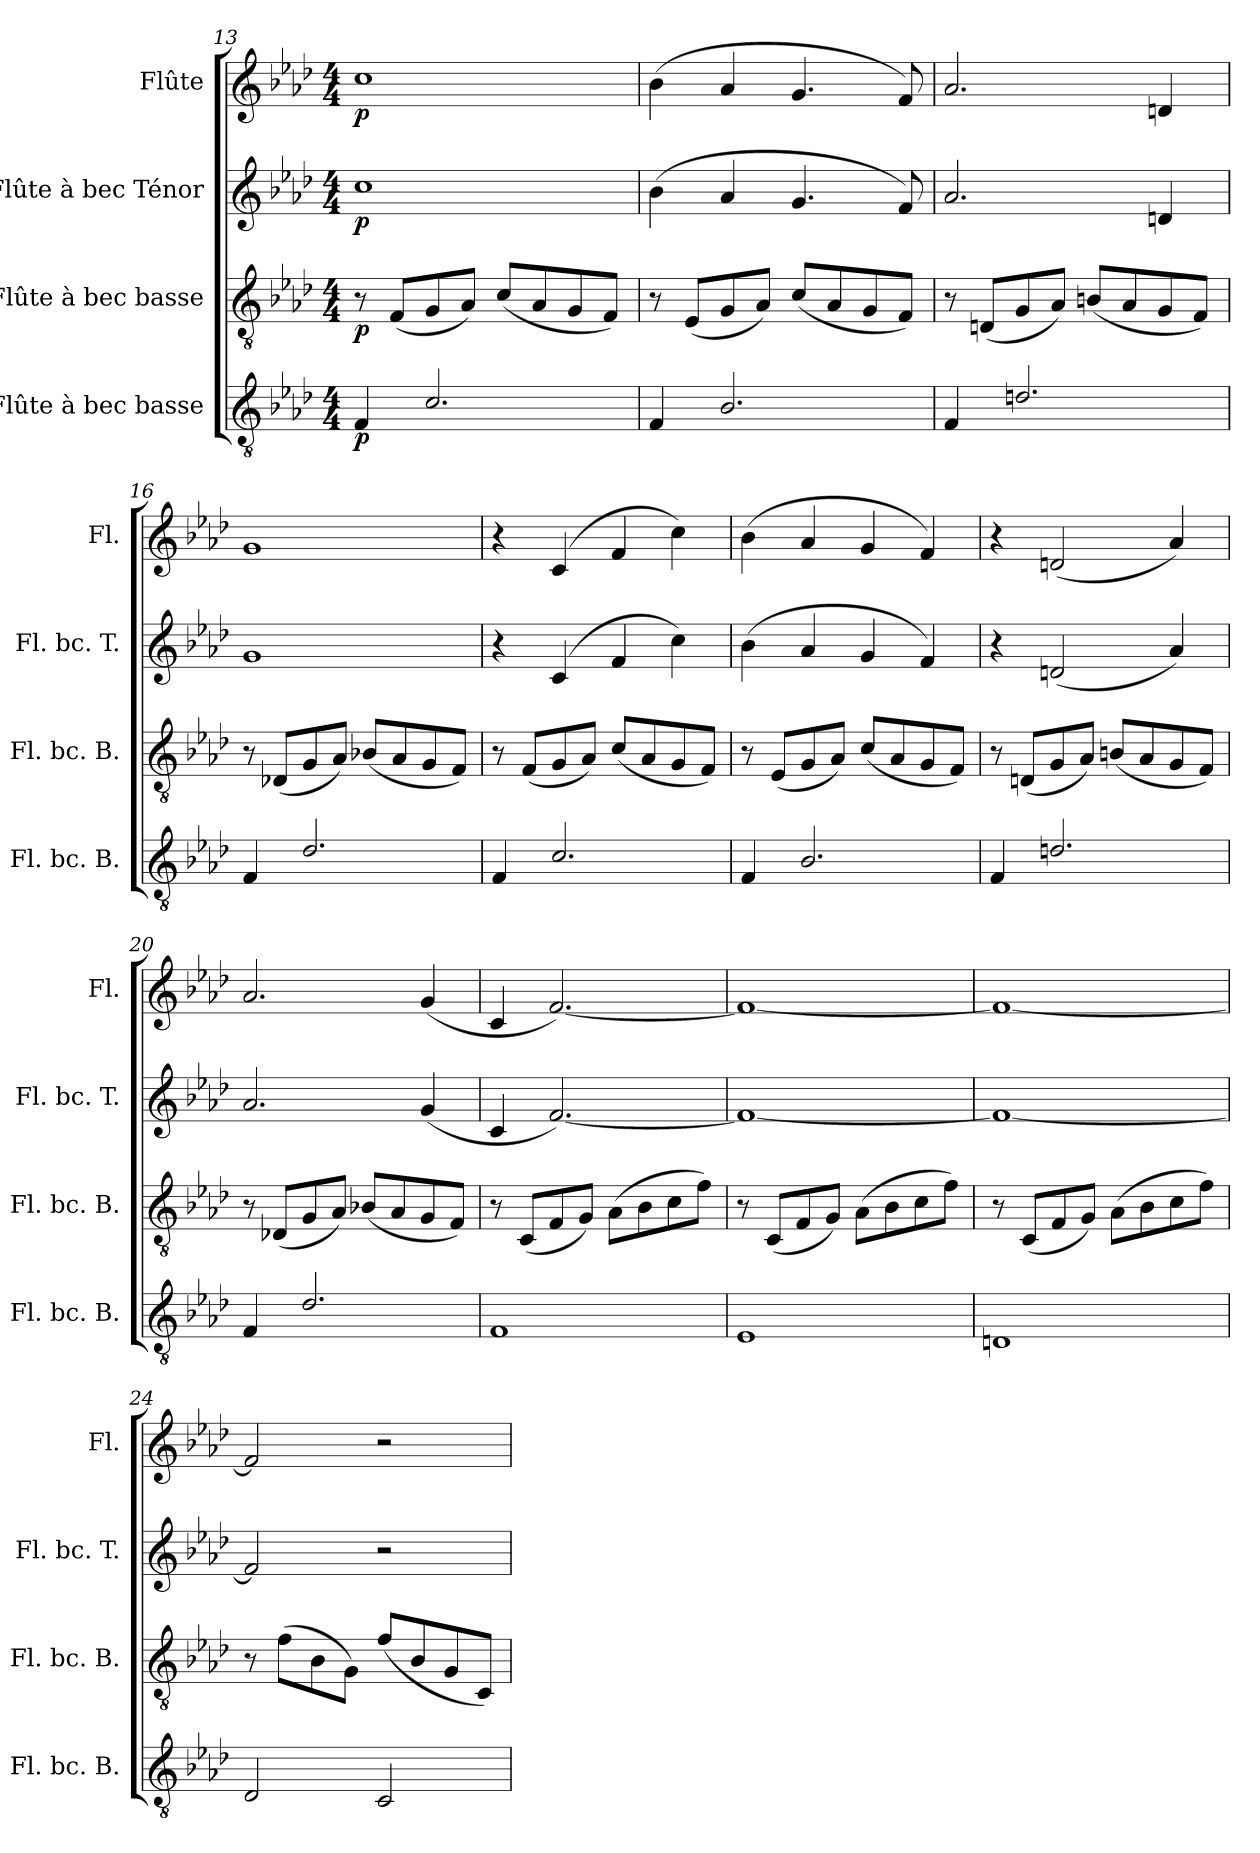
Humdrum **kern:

**kern	**dynam	**kern	**dynam	**kern	**dynam	**kern	**dynam
*part4	*part4	*part3	*part3	*part2	*part2	*part1	*part1
*staff4	*staff4	*staff3	*staff3	*staff2	*staff2	*staff1	*staff1
*I"Flûte à bec basse	*	*I"Flûte à bec basse	*	*I"Flûte à bec Ténor	*	*I"Flûte	*
*I'Fl. bc. B.	*	*I'Fl. bc. B.	*	*I'Fl. bc. T.	*	*I'Fl.	*
*clefGv2	*	*clefGv2	*	*clefG2	*	*clefG2	*
*k[b-e-a-d-]	*	*k[b-e-a-d-]	*	*k[b-e-a-d-]	*	*k[b-e-a-d-]	*
*M4/4	*	*M4/4	*	*M4/4	*	*M4/4	*
=13	=13	=13	=13	=13	=13	=13	=13
*^	*	*	*	*	*	*	*
!	!	!LO:DY:b	!	!LO:DY:b	!	!LO:DY:b	!	!LO:DY:b
4F/	4ryy	p	8r	p	1cc	p	1cc	p
.	.	.	(8F/L	.	.	.	.	.
4ryy	2.c/	.	8G/	.	.	.	.	.
.	.	.	8A-/J)	.	.	.	.	.
2ryy	.	.	(8c/L	.	.	.	.	.
.	.	.	8A-/	.	.	.	.	.
.	.	.	8G/	.	.	.	.	.
.	.	.	8F/J)	.	.	.	.	.
!!LO:LB:g=z
=14	=14	=14	=14	=14	=14	=14	=14	=14
4F/	4ryy	.	8r	.	(4b-\	.	(4b-\	.
.	.	.	(8E-/L	.	.	.	.	.
4ryy	2.B-/	.	8G/	.	4a-/	.	4a-/	.
.	.	.	8A-/J)	.	.	.	.	.
2ryy	.	.	(8c/L	.	4.g/	.	4.g/	.
.	.	.	8A-/	.	.	.	.	.
.	.	.	8G/	.	.	.	.	.
.	.	.	8F/J)	.	8f/)	.	8f/)	.
=15	=15	=15	=15	=15	=15	=15	=15	=15
4F/	4ryy	.	8r	.	2.a-/	.	2.a-/	.
.	.	.	(8Dn/L	.	.	.	.	.
4ryy	2.dn/	.	8G/	.	.	.	.	.
.	.	.	8A-/J)	.	.	.	.	.
2ryy	.	.	(8Bn/L	.	.	.	.	.
.	.	.	8A-/	.	.	.	.	.
.	.	.	8G/	.	4dn/	.	4dn/	.
.	.	.	8F/J)	.	.	.	.	.
=16	=16	=16	=16	=16	=16	=16	=16	=16
4F/	4ryy	.	8r	.	1g	.	1g	.
.	.	.	(8D-X/L	.	.	.	.	.
4ryy	2.d-/	.	8G/	.	.	.	.	.
.	.	.	8A-/J)	.	.	.	.	.
2ryy	.	.	(8B-X/L	.	.	.	.	.
.	.	.	8A-/	.	.	.	.	.
.	.	.	8G/	.	.	.	.	.
.	.	.	8F/J)	.	.	.	.	.
=17	=17	=17	=17	=17	=17	=17	=17	=17
4F/	4ryy	.	8r	.	4r	.	4r	.
.	.	.	(8F/L	.	.	.	.	.
4ryy	2.c/	.	8G/	.	(4c/	.	(4c/	.
.	.	.	8A-/J)	.	.	.	.	.
2ryy	.	.	(8c/L	.	4f/	.	4f/	.
.	.	.	8A-/	.	.	.	.	.
.	.	.	8G/	.	4cc\)	.	4cc\)	.
.	.	.	8F/J)	.	.	.	.	.
=18	=18	=18	=18	=18	=18	=18	=18	=18
4F/	4ryy	.	8r	.	(4b-\	.	(4b-\	.
.	.	.	(8E-/L	.	.	.	.	.
4ryy	2.B-/	.	8G/	.	4a-/	.	4a-/	.
.	.	.	8A-/J)	.	.	.	.	.
2ryy	.	.	(8c/L	.	4g/	.	4g/	.
.	.	.	8A-/	.	.	.	.	.
.	.	.	8G/	.	4f/)	.	4f/)	.
.	.	.	8F/J)	.	.	.	.	.
=19	=19	=19	=19	=19	=19	=19	=19	=19
4F/	4ryy	.	8r	.	4r	.	4r	.
.	.	.	(8Dn/L	.	.	.	.	.
4ryy	2.dn/	.	8G/	.	(2dn/	.	(2dn/	.
.	.	.	8A-/J)	.	.	.	.	.
2ryy	.	.	(8Bn/L	.	.	.	.	.
.	.	.	8A-/	.	.	.	.	.
.	.	.	8G/	.	4a-/)	.	4a-/)	.
.	.	.	8F/J)	.	.	.	.	.
!!LO:LB:g=z
=20	=20	=20	=20	=20	=20	=20	=20	=20
4F/	4ryy	.	8r	.	2.a-/	.	2.a-/	.
.	.	.	(8D-X/L	.	.	.	.	.
4ryy	2.d-/	.	8G/	.	.	.	.	.
.	.	.	8A-/J)	.	.	.	.	.
2ryy	.	.	(8B-X/L	.	.	.	.	.
.	.	.	8A-/	.	.	.	.	.
.	.	.	8G/	.	(4g/	.	(4g/	.
.	.	.	8F/J)	.	.	.	.	.
*v	*v	*	*	*	*	*	*	*
=21	=21	=21	=21	=21	=21	=21	=21
1F	.	8r	.	4c/	.	4c/	.
.	.	(8C/L	.	.	.	.	.
.	.	8F/	.	[2.f/)	.	[2.f/)	.
.	.	8G/J)	.	.	.	.	.
.	.	(8A-\L	.	.	.	.	.
.	.	8B-\	.	.	.	.	.
.	.	8c\	.	.	.	.	.
.	.	8f\J)	.	.	.	.	.
=22	=22	=22	=22	=22	=22	=22	=22
1E-	.	8r	.	1f_	.	1f_	.
.	.	(8C/L	.	.	.	.	.
.	.	8F/	.	.	.	.	.
.	.	8G/J)	.	.	.	.	.
.	.	(8A-\L	.	.	.	.	.
.	.	8B-\	.	.	.	.	.
.	.	8c\	.	.	.	.	.
.	.	8f\J)	.	.	.	.	.
=23	=23	=23	=23	=23	=23	=23	=23
1Dn	.	8r	.	1f_	.	1f_	.
.	.	(8C/L	.	.	.	.	.
.	.	8F/	.	.	.	.	.
.	.	8G/J)	.	.	.	.	.
.	.	(8A-\L	.	.	.	.	.
.	.	8B-\	.	.	.	.	.
.	.	8c\	.	.	.	.	.
.	.	8f\J)	.	.	.	.	.
=24	=24	=24	=24	=24	=24	=24	=24
2D-/	.	8r	.	2f/]	.	2f/]	.
.	.	(8f\L	.	.	.	.	.
.	.	8B-\	.	.	.	.	.
.	.	8G\J)	.	.	.	.	.
2C/	.	(8f/L	.	2r	.	2r	.
.	.	8B-/	.	.	.	.	.
.	.	8G/	.	.	.	.	.
.	.	8C/J)	.	.	.	.	.
=	=	=	=	=	=	=	=
*-	*-	*-	*-	*-	*-	*-	*-
